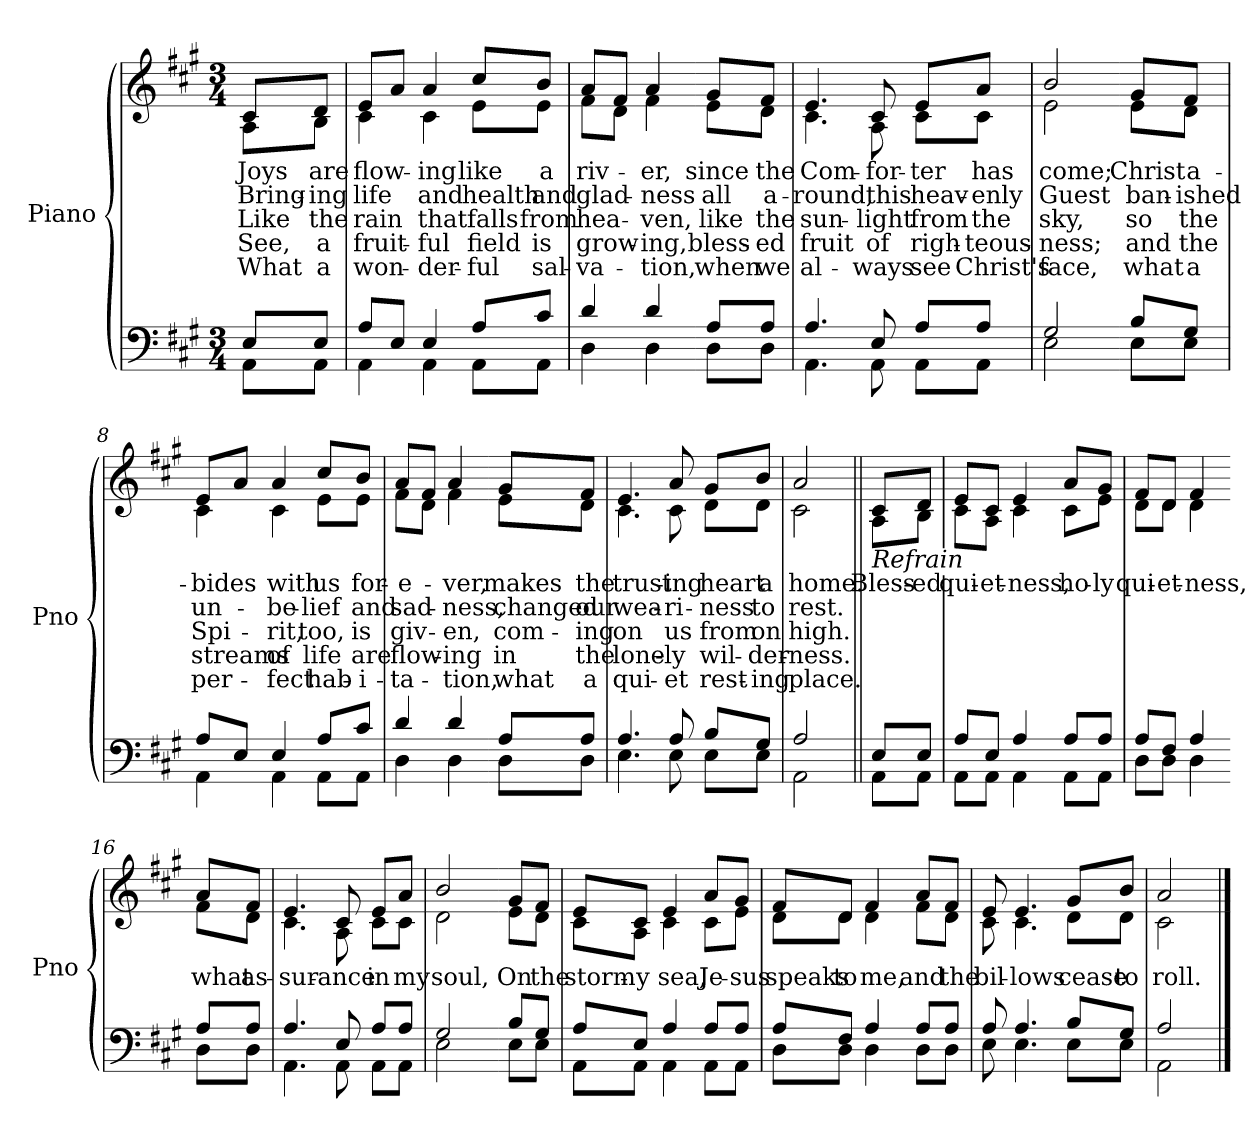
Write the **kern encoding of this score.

**kern	**kern	**text	**text	**text	**text	**text
*part2	*part1	*part1	*part1	*part1	*part1	*part1
*staff2	*staff1	*staff1	*staff1	*staff1	*staff1	*staff1
*I"Piano	*I"Piano	*	*	*	*	*
*I'Pno	*I'Pno	*	*	*	*	*
*clefF4	*clefG2	*	*	*	*	*
*k[f#c#g#]	*k[f#c#g#]	*	*	*	*	*
*M3/4	*M3/4	*	*	*	*	*
=1	=1	=1	=1	=1	=1	=1
*^	*	*	*	*	*	*
!	!	!LO:TX:b:i:t=Verse	!	!	!	!	!
!	!	!	!LO:LY:b	!LO:LY:b	!LO:LY:b	!LO:LY:b	!LO:LY:b
*	*	*^	*	*	*	*	*
8E/L	8AA\L	8c#/L	8A\L	Joys	Bring-	Like	See,	What
!	!	!	!	!LO:LY:b	!LO:LY:b	!LO:LY:b	!LO:LY:b	!LO:LY:b
8E/J	8AA\J	8d/J	8B\J	are	-ing	the	a	a
=2	=2	=2	=2	=2	=2	=2	=2	=2
!	!	!	!	!LO:LY:b	!LO:LY:b	!LO:LY:b	!LO:LY:b	!LO:LY:b
8A/L	4AA\	8e/L	4c#\	flow-	life	rain	fruit-	won-
8E/J	.	8a/J	.	.	.	.	.	.
!	!	!	!	!LO:LY:b	!LO:LY:b	!LO:LY:b	!LO:LY:b	!LO:LY:b
4E/	4AA\	4a/	4c#\	-ing	and	that	-ful	-der-
!	!	!	!	!LO:LY:b	!LO:LY:b	!LO:LY:b	!LO:LY:b	!LO:LY:b
8A/L	8AA\L	8cc#/L	8e\L	like	health	falls	field	-ful
!	!	!	!	!LO:LY:b	!LO:LY:b	!LO:LY:b	!LO:LY:b	!LO:LY:b
8c#/J	8AA\J	8b/J	8e\J	a	and	from	is	sal-
=3	=3	=3	=3	=3	=3	=3	=3	=3
!	!	!	!	!LO:LY:b	!LO:LY:b	!LO:LY:b	!LO:LY:b	!LO:LY:b
4d/	4D\	8a/L	8f#\L	riv-	glad-	hea-	grow-	-va-
.	.	8f#/J	8d\J	.	.	.	.	.
!	!	!	!	!LO:LY:b	!LO:LY:b	!LO:LY:b	!LO:LY:b	!LO:LY:b
4d/	4D\	4a/	4f#\	-er,	-ness	-ven,	-ing,	-tion,
!!LO:LB:g=z	!!
=4-	=4-	=4-	=4-	=4-	=4-	=4-	=4-	=4-
!	!	!	!	!LO:LY:b	!LO:LY:b	!LO:LY:b	!LO:LY:b	!LO:LY:b
8A/L	8D\L	8g#/L	8e\L	since	all	like	bless-	when
!	!	!	!	!LO:LY:b	!LO:LY:b	!LO:LY:b	!LO:LY:b	!LO:LY:b
8A/J	8D\J	8f#/J	8d\J	the	a-	the	-ed	we
=5	=5	=5	=5	=5	=5	=5	=5	=5
!	!	!	!	!LO:LY:b	!LO:LY:b	!LO:LY:b	!LO:LY:b	!LO:LY:b
4.A/	4.AA\	4.e/	4.c#\	Com-	-round,	sun-	fruit	al-
!	!	!	!	!LO:LY:b	!LO:LY:b	!LO:LY:b	!LO:LY:b	!LO:LY:b
8E/	8AA\	8c#/	8A\	-for-	this	-light	of	-ways
!	!	!	!	!LO:LY:b	!LO:LY:b	!LO:LY:b	!LO:LY:b	!LO:LY:b
8A/L	8AA\L	8e/L	8c#\L	-ter	heav-	from	righ-	see
!	!	!	!	!LO:LY:b	!LO:LY:b	!LO:LY:b	!LO:LY:b	!LO:LY:b
8A/J	8AA\J	8a/J	8c#\J	has	-enly	the	-teous-	Christ's
=6	=6	=6	=6	=6	=6	=6	=6	=6
!	!	!	!	!LO:LY:b	!LO:LY:b	!LO:LY:b	!LO:LY:b	!LO:LY:b
2G#/	2E\	2b/	2e\	come;	Guest	sky,	-ness;	face,
!!LO:LB:g=z	!!
=7-	=7-	=7-	=7-	=7-	=7-	=7-	=7-	=7-
!	!	!	!	!LO:LY:b	!LO:LY:b	!LO:LY:b	!LO:LY:b	!LO:LY:b
8B/L	8E\L	8g#/L	8e\L	Christ	ban-	so	and	what
!	!	!	!	!LO:LY:b	!LO:LY:b	!LO:LY:b	!LO:LY:b	!LO:LY:b
8G#/J	8E\J	8f#/J	8d\J	a-	-ished	the	the	a
=8	=8	=8	=8	=8	=8	=8	=8	=8
!	!	!	!	!LO:LY:b	!LO:LY:b	!LO:LY:b	!LO:LY:b	!LO:LY:b
8A/L	4AA\	8e/L	4c#\	-bides	un-	Spi-	streams	per-
8E/J	.	8a/J	.	.	.	.	.	.
!	!	!	!	!LO:LY:b	!LO:LY:b	!LO:LY:b	!LO:LY:b	!LO:LY:b
4E/	4AA\	4a/	4c#\	with	-be-	-rit,	of	-fect
!	!	!	!	!LO:LY:b	!LO:LY:b	!LO:LY:b	!LO:LY:b	!LO:LY:b
8A/L	8AA\L	8cc#/L	8e\L	us	-lief	too,	life	hab-
!	!	!	!	!LO:LY:b	!LO:LY:b	!LO:LY:b	!LO:LY:b	!LO:LY:b
8c#/J	8AA\J	8b/J	8e\J	for-	and	is	are	-i-
=9	=9	=9	=9	=9	=9	=9	=9	=9
!	!	!	!	!LO:LY:b	!LO:LY:b	!LO:LY:b	!LO:LY:b	!LO:LY:b
4d/	4D\	8a/L	8f#\L	-e-	sad-	giv-	flow-	-ta-
.	.	8f#/J	8d\J	.	.	.	.	.
!	!	!	!	!LO:LY:b	!LO:LY:b	!LO:LY:b	!LO:LY:b	!LO:LY:b
4d/	4D\	4a/	4f#\	-ver,	-ness,	-en,	-ing	-tion,
!!LO:LB:g=z	!!
=10-	=10-	=10-	=10-	=10-	=10-	=10-	=10-	=10-
!	!	!	!	!LO:LY:b	!LO:LY:b	!LO:LY:b	!LO:LY:b	!LO:LY:b
8A/L	8D\L	8g#/L	8e\L	makes	changed	com-	in	what
!	!	!	!	!LO:LY:b	!LO:LY:b	!LO:LY:b	!LO:LY:b	!LO:LY:b
8A/J	8D\J	8f#/J	8d\J	the	our	-ing	the	a
=11	=11	=11	=11	=11	=11	=11	=11	=11
!	!	!	!	!LO:LY:b	!LO:LY:b	!LO:LY:b	!LO:LY:b	!LO:LY:b
4.A/	4.E\	4.e/	4.c#\	trust-	wea-	on	lone-	qui-
!	!	!	!	!LO:LY:b	!LO:LY:b	!LO:LY:b	!LO:LY:b	!LO:LY:b
8A/	8E\	8a/	8c#\	-ing	-ri-	us	-ly	-et
!	!	!	!	!LO:LY:b	!LO:LY:b	!LO:LY:b	!LO:LY:b	!LO:LY:b
8B/L	8E\L	8g#/L	8d\L	heart	-ness	from	wil-	rest-
!	!	!	!	!LO:LY:b	!LO:LY:b	!LO:LY:b	!LO:LY:b	!LO:LY:b
8G#/J	8E\J	8b/J	8d\J	a	to	on	-der-	-ing
=12	=12	=12	=12	=12	=12	=12	=12	=12
!	!	!	!	!LO:LY:b	!LO:LY:b	!LO:LY:b	!LO:LY:b	!LO:LY:b
2A/	2AA\	2a/	2c#\	home.	rest.	high.	-ness.	place.
!!LO:LB:g=z	!!
=13||	=13||	=13||	=13||	=13||	=13||	=13||	=13||	=13||
!	!	!LO:TX:b:i:t=Refrain	!	!	!	!	!	!
!	!	!	!	!LO:LY:b	!	!	!	!
8E/L	8AA\L	8c#/L	8A\L	Bless-	.	.	.	.
!	!	!	!	!LO:LY:b	!	!	!	!
8E/J	8AA\J	8d/J	8B\J	-ed	.	.	.	.
=14	=14	=14	=14	=14	=14	=14	=14	=14
!	!	!	!	!LO:LY:b	!	!	!	!
8A/L	8AA\L	8e/L	8c#\L	qui-	.	.	.	.
!	!	!	!	!LO:LY:b	!	!	!	!
8E/J	8AA\J	8c#/J	8A\J	-et-	.	.	.	.
!	!	!	!	!LO:LY:b	!	!	!	!
4A/	4AA\	4e/	4c#\	-ness,	.	.	.	.
!	!	!	!	!LO:LY:b	!	!	!	!
8A/L	8AA\L	8a/L	8c#\L	ho-	.	.	.	.
!	!	!	!	!LO:LY:b	!	!	!	!
8A/J	8AA\J	8g#/J	8e\J	-ly	.	.	.	.
=15	=15	=15	=15	=15	=15	=15	=15	=15
!	!	!	!	!LO:LY:b	!	!	!	!
8A/L	8D\L	8f#/L	8d\L	qui-	.	.	.	.
!	!	!	!	!LO:LY:b	!	!	!	!
8F#/J	8D\J	8d/J	8d\J	-et-	.	.	.	.
!	!	!	!	!LO:LY:b	!	!	!	!
4A/	4D\	4f#/	4d\	-ness,	.	.	.	.
!!LO:LB:g=z	!!
=16-	=16-	=16-	=16-	=16-	=16-	=16-	=16-	=16-
!	!	!	!	!LO:LY:b	!	!	!	!
8A/L	8D\L	8a/L	8f#\L	what	.	.	.	.
!	!	!	!	!LO:LY:b	!	!	!	!
8A/J	8D\J	8f#/J	8d\J	as-	.	.	.	.
=17	=17	=17	=17	=17	=17	=17	=17	=17
!	!	!	!	!LO:LY:b	!	!	!	!
4.A/	4.AA\	4.e/	4.c#\	-sur-	.	.	.	.
!	!	!	!	!LO:LY:b	!	!	!	!
8E/	8AA\	8c#/	8A\	-ance	.	.	.	.
!	!	!	!	!LO:LY:b	!	!	!	!
8A/L	8AA\L	8e/L	8c#\L	in	.	.	.	.
!	!	!	!	!LO:LY:b	!	!	!	!
8A/J	8AA\J	8a/J	8c#\J	my	.	.	.	.
=18	=18	=18	=18	=18	=18	=18	=18	=18
!	!	!	!	!LO:LY:b	!	!	!	!
2G#/	2E\	2b/	2d\	soul,	.	.	.	.
!!LO:LB:g=z	!!
=19-	=19-	=19-	=19-	=19-	=19-	=19-	=19-	=19-
!	!	!	!	!LO:LY:b	!	!	!	!
8B/L	8E\L	8g#/L	8e\L	On	.	.	.	.
!	!	!	!	!LO:LY:b	!	!	!	!
8G#/J	8E\J	8f#/J	8d\J	the	.	.	.	.
=20	=20	=20	=20	=20	=20	=20	=20	=20
!	!	!	!	!LO:LY:b	!	!	!	!
8A/L	8AA\L	8e/L	8c#\L	storm-	.	.	.	.
!	!	!	!	!LO:LY:b	!	!	!	!
8E/J	8AA\J	8c#/J	8A\J	-y	.	.	.	.
!	!	!	!	!LO:LY:b	!	!	!	!
4A/	4AA\	4e/	4c#\	sea,	.	.	.	.
!	!	!	!	!LO:LY:b	!	!	!	!
8A/L	8AA\L	8a/L	8c#\L	Je-	.	.	.	.
!	!	!	!	!LO:LY:b	!	!	!	!
8A/J	8AA\J	8g#/J	8e\J	-sus	.	.	.	.
=21	=21	=21	=21	=21	=21	=21	=21	=21
!	!	!	!	!LO:LY:b	!	!	!	!
8A/L	8D\L	8f#/L	8d\L	speaks	.	.	.	.
!	!	!	!	!LO:LY:b	!	!	!	!
8F#/J	8D\J	8d/J	8d\J	to	.	.	.	.
!	!	!	!	!LO:LY:b	!	!	!	!
4A/	4D\	4f#/	4d\	me,	.	.	.	.
!!LO:LB:g=z	!!
=22-	=22-	=22-	=22-	=22-	=22-	=22-	=22-	=22-
!	!	!	!	!LO:LY:b	!	!	!	!
8A/L	8D\L	8a/L	8f#\L	and	.	.	.	.
!	!	!	!	!LO:LY:b	!	!	!	!
8A/J	8D\J	8f#/J	8d\J	the	.	.	.	.
=23	=23	=23	=23	=23	=23	=23	=23	=23
!	!	!	!	!LO:LY:b	!	!	!	!
8A/	8E\	8e/	8c#\	bil-	.	.	.	.
!	!	!	!	!LO:LY:b	!	!	!	!
4.A/	4.E\	4.e/	4.c#\	-lows	.	.	.	.
!	!	!	!	!LO:LY:b	!	!	!	!
8B/L	8E\L	8g#/L	8d\L	cease	.	.	.	.
!	!	!	!	!LO:LY:b	!	!	!	!
8G#/J	8E\J	8b/J	8d\J	to	.	.	.	.
=24	=24	=24	=24	=24	=24	=24	=24	=24
!	!	!	!	!LO:LY:b	!	!	!	!
2A/	2AA\	2a/	2c#\	roll.	.	.	.	.
*v	*v	*	*	*	*	*	*	*
*	*v	*v	*	*	*	*	*
==	==	==	==	==	==	==
*-	*-	*-	*-	*-	*-	*-
